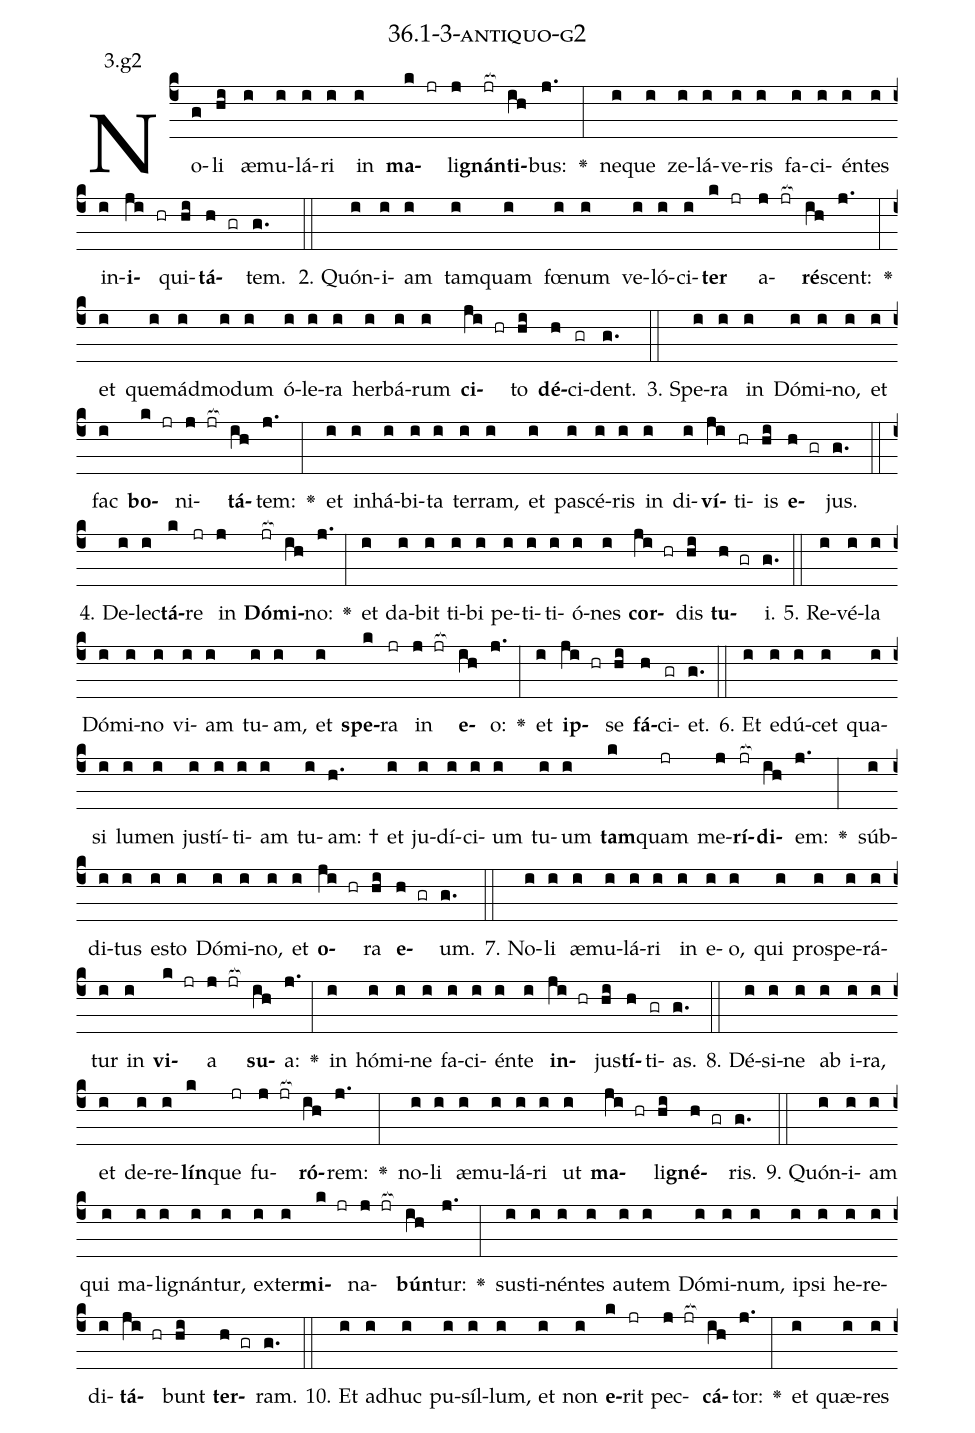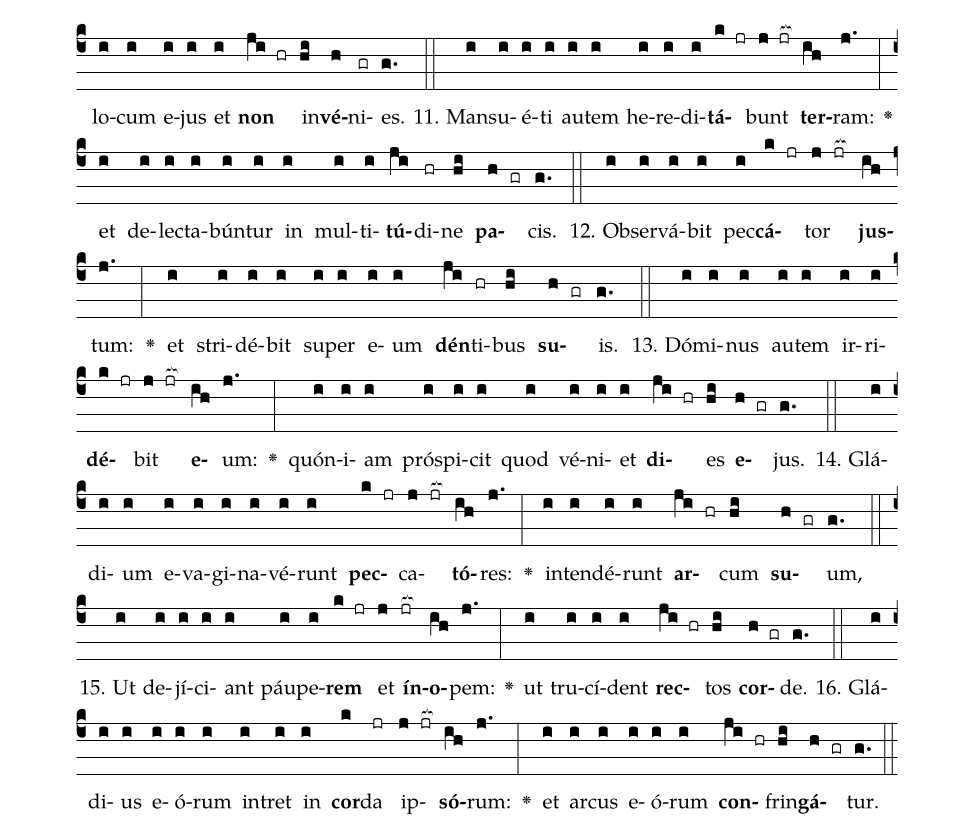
name: 36.1-3-antiquo-g2;
annotation: 3.g2;
%%
(c4)No(g)li(hi) æ(i)mu(i)lá(i)ri(i) in(i) <b>ma</b>(k jr)li(j)<b>gnán</b>(jr[ocb:1{])<b>ti</b>(ih[ocb:0}])bus:(j.) <v>\greheightstar</v>(:) ne(i)que(i) ze(i)lá(i)ve(i)ris(i) fa(i)ci(i)én(i)tes(i) in(i)<b>i</b>(ji hr)qui(hi)<b>tá</b>(h gr)tem.(g.) (::)
2. Quón(i)i(i)am(i) tam(i)quam(i) fœ(i)num(i) ve(i)ló(i)ci(i)<b>ter</b>(k jr) a(j jr[ocb:1{])<b>ré</b>(ih[ocb:0}])scent:(j.) <v>\greheightstar</v>(:) et(i) quem(i)ád(i)mo(i)dum(i) ó(i)le(i)ra(i) her(i)bá(i)rum(i) <b>ci</b>(ji hr)to(hi) <b>dé</b>(h)ci(gr)dent.(g.) (::)
3. Spe(i)ra(i) in(i) Dó(i)mi(i)no,(i) et(i) fac(i) <b>bo</b>(k jr)ni(j jr[ocb:1{])<b>tá</b>(ih[ocb:0}])tem:(j.) <v>\greheightstar</v>(:) et(i) in(i)há(i)bi(i)ta(i) ter(i)ram,(i) et(i) pa(i)scé(i)ris(i) in(i) di(i)<b>ví</b>(ji)ti(hr)is(hi) <b>e</b>(h gr)jus.(g.) (::)
4. De(i)lec(i)<b>tá</b>(k)re(jr) in(j) <b>Dó</b>(jr[ocb:1{])<b>mi</b>(ih[ocb:0}])no:(j.) <v>\greheightstar</v>(:) et(i) da(i)bit(i) ti(i)bi(i) pe(i)ti(i)ti(i)ó(i)nes(i) <b>cor</b>(ji hr)dis(hi) <b>tu</b>(h gr)i.(g.) (::)
5. Re(i)vé(i)la(i) Dó(i)mi(i)no(i) vi(i)am(i) tu(i)am,(i) et(i) <b>spe</b>(k)ra(jr) in(j jr[ocb:1{]) <b>e</b>(ih[ocb:0}])o:(j.) <v>\greheightstar</v>(:) et(i) <b>ip</b>(ji hr)se(hi) <b>fá</b>(h)ci(gr)et.(g.) (::)
6. Et(i) e(i)dú(i)cet(i) qua(i)si(i) lu(i)men(i) jus(i)tí(i)ti(i)am(i) tu(i)am: †(h.) et(i) ju(i)dí(i)ci(i)um(i) tu(i)um(i) <b>tam</b>(k)quam(jr) me(j)<b>rí</b>(jr[ocb:1{])<b>di</b>(ih[ocb:0}])em:(j.) <v>\greheightstar</v>(:) súb(i)di(i)tus(i) es(i)to(i) Dó(i)mi(i)no,(i) et(i) <b>o</b>(ji hr)ra(hi) <b>e</b>(h gr)um.(g.) (::)
7. No(i)li(i) æ(i)mu(i)lá(i)ri(i) in(i) e(i)o,(i) qui(i) pro(i)spe(i)rá(i)tur(i) in(i) <b>vi</b>(k jr)a(j jr[ocb:1{]) <b>su</b>(ih[ocb:0}])a:(j.) <v>\greheightstar</v>(:) in(i) hó(i)mi(i)ne(i) fa(i)ci(i)én(i)te(i) <b>in</b>(ji hr)jus(hi)<b>tí</b>(h)ti(gr)as.(g.) (::)
8. Dé(i)si(i)ne(i) ab(i) i(i)ra,(i) et(i) de(i)re(i)<b>lín</b>(k)que(jr) fu(j jr[ocb:1{])<b>ró</b>(ih[ocb:0}])rem:(j.) <v>\greheightstar</v>(:) no(i)li(i) æ(i)mu(i)lá(i)ri(i) ut(i) <b>ma</b>(ji hr)li(hi)<b>gné</b>(h gr)ris.(g.) (::)
9. Quón(i)i(i)am(i) qui(i) ma(i)li(i)gnán(i)tur,(i) ex(i)ter(i)<b>mi</b>(k jr)na(j jr[ocb:1{])<b>bún</b>(ih[ocb:0}])tur:(j.) <v>\greheightstar</v>(:) sus(i)ti(i)nén(i)tes(i) au(i)tem(i) Dó(i)mi(i)num,(i) ip(i)si(i) he(i)re(i)di(i)<b>tá</b>(ji hr)bunt(hi) <b>ter</b>(h gr)ram.(g.) (::)
10. Et(i) ad(i)huc(i) pu(i)síl(i)lum,(i) et(i) non(i) <b>e</b>(k)rit(jr) pec(j jr[ocb:1{])<b>cá</b>(ih[ocb:0}])tor:(j.) <v>\greheightstar</v>(:) et(i) quæ(i)res(i) lo(i)cum(i) e(i)jus(i) et(i) <b>non</b>(ji hr) in(hi)<b>vé</b>(h)ni(gr)es.(g.) (::)
11. Man(i)su(i)é(i)ti(i) au(i)tem(i) he(i)re(i)di(i)<b>tá</b>(k jr)bunt(j jr[ocb:1{]) <b>ter</b>(ih[ocb:0}])ram:(j.) <v>\greheightstar</v>(:) et(i) de(i)lec(i)ta(i)bún(i)tur(i) in(i) mul(i)ti(i)<b>tú</b>(ji)di(hr)ne(hi) <b>pa</b>(h gr)cis.(g.) (::)
12. Ob(i)ser(i)vá(i)bit(i) pec(i)<b>cá</b>(k jr)tor(j jr[ocb:1{]) <b>jus</b>(ih[ocb:0}])tum:(j.) <v>\greheightstar</v>(:) et(i) stri(i)dé(i)bit(i) su(i)per(i) e(i)um(i) <b>dén</b>(ji)ti(hr)bus(hi) <b>su</b>(h gr)is.(g.) (::)
13. Dó(i)mi(i)nus(i) au(i)tem(i) ir(i)ri(i)<b>dé</b>(k jr)bit(j jr[ocb:1{]) <b>e</b>(ih[ocb:0}])um:(j.) <v>\greheightstar</v>(:) quón(i)i(i)am(i) pró(i)spi(i)cit(i) quod(i) vé(i)ni(i)et(i) <b>di</b>(ji hr)es(hi) <b>e</b>(h gr)jus.(g.) (::)
14. Glá(i)di(i)um(i) e(i)va(i)gi(i)na(i)vé(i)runt(i) <b>pec</b>(k jr)ca(j jr[ocb:1{])<b>tó</b>(ih[ocb:0}])res:(j.) <v>\greheightstar</v>(:) in(i)ten(i)dé(i)runt(i) <b>ar</b>(ji hr)cum(hi) <b>su</b>(h gr)um,(g.) (::)
15. Ut(i) de(i)jí(i)ci(i)ant(i) páu(i)pe(i)<b>rem</b>(k jr) et(j) <b>ín</b>(jr[ocb:1{])<b>o</b>(ih[ocb:0}])pem:(j.) <v>\greheightstar</v>(:) ut(i) tru(i)cí(i)dent(i) <b>rec</b>(ji hr)tos(hi) <b>cor</b>(h gr)de.(g.) (::)
16. Glá(i)di(i)us(i) e(i)ó(i)rum(i) in(i)tret(i) in(i) <b>cor</b>(k)da(jr) ip(j jr[ocb:1{])<b>só</b>(ih[ocb:0}])rum:(j.) <v>\greheightstar</v>(:) et(i) ar(i)cus(i) e(i)ó(i)rum(i) <b>con</b>(ji hr)frin(hi)<b>gá</b>(h gr)tur.(g.) (::)
